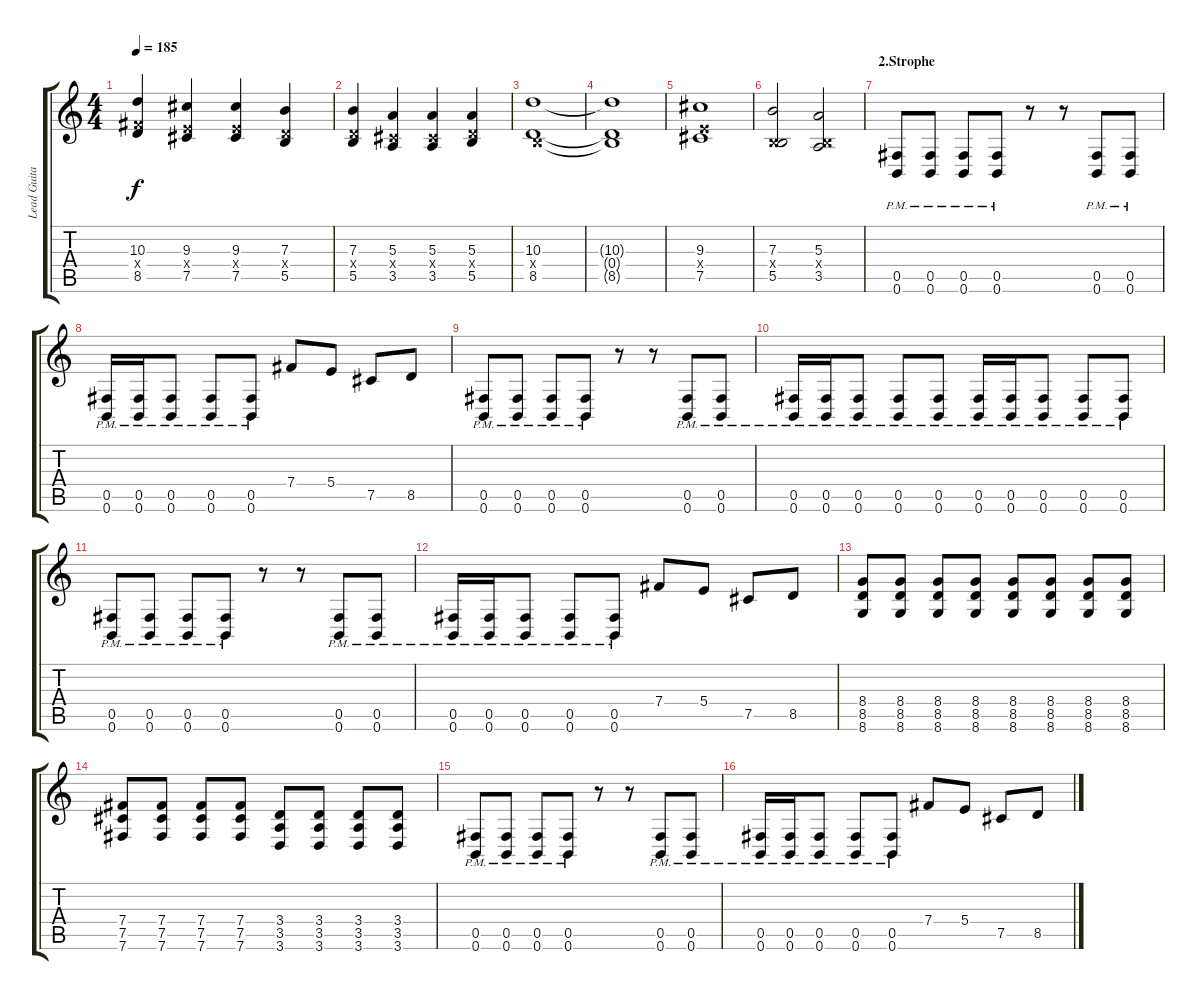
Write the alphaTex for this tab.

\track ("Lead Guitar - Jona" "Lead Guita") {instrument distortionguitar}
\staff {score tabs}
\tuning (Db4 Ab3 E3 B2 Gb2 B1) {hide}
\ts (4 4)
\tempo 185
\clef g2
\ks c
(10.3 7.4{x} 8.5).4{dy f} (9.3 5.4{x} 7.5).4 (9.3 5.4{x} 7.5).4 (7.3 3.4{x} 5.5).4 |
(7.3 3.4{x} 5.5).4 (5.3 2.4{x} 3.5).4 (5.3 2.4{x} 3.5).4 (5.3 3.4{x} 5.5).4 |
(10.3 0.4{x} 8.5).1 |
(10.3{t} 0.4{t} 8.5{t}).1 |
(9.3 5.4{x} 7.5).1 |
(7.3 0.4{x} 5.5).2 (5.3 0.4{x} 3.5).2 |
\section ("" "2.Strophe")
(0.5 0.6{pm}).8 (0.5 0.6{pm}).8 (0.5 0.6{pm}).8 (0.5 0.6{pm}).8 r.8 r.8 (0.5 0.6{pm}).8 (0.5 0.6{pm}).8 |
(0.5 0.6{pm}).16 (0.5 0.6{pm}).16 (0.5 0.6{pm}).8 (0.5 0.6{pm}).8 (0.5 0.6{pm}).8 7.4.8 5.4.8 7.5.8 8.5.8 |
(0.5 0.6{pm}).8 (0.5 0.6{pm}).8 (0.5 0.6{pm}).8 (0.5 0.6{pm}).8 r.8 r.8 (0.5 0.6{pm}).8 (0.5 0.6{pm}).8 |
(0.5 0.6{pm}).16 (0.5 0.6{pm}).16 (0.5 0.6{pm}).8 (0.5 0.6{pm}).8 (0.5 0.6{pm}).8 (0.5 0.6{pm}).16 (0.5 0.6{pm}).16 (0.5 0.6{pm}).8 (0.5 0.6{pm}).8 (0.5 0.6{pm}).8 |
(0.5 0.6{pm}).8 (0.5 0.6{pm}).8 (0.5 0.6{pm}).8 (0.5 0.6{pm}).8 r.8 r.8 (0.5 0.6{pm}).8 (0.5 0.6{pm}).8 |
(0.5 0.6{pm}).16 (0.5 0.6{pm}).16 (0.5 0.6{pm}).8 (0.5 0.6{pm}).8 (0.5 0.6{pm}).8 7.4.8 5.4.8 7.5.8 8.5.8 |
(8.4 8.5 8.6).8 (8.4 8.5 8.6).8 (8.4 8.5 8.6).8 (8.4 8.5 8.6).8 (8.4 8.5 8.6).8 (8.4 8.5 8.6).8 (8.4 8.5 8.6).8 (8.4 8.5 8.6).8 |
(7.4 7.5 7.6).8 (7.4 7.5 7.6).8 (7.4 7.5 7.6).8 (7.4 7.5 7.6).8 (3.4 3.5 3.6).8 (3.4 3.5 3.6).8 (3.4 3.5 3.6).8 (3.4 3.5 3.6).8 |
(0.5 0.6{pm}).8 (0.5 0.6{pm}).8 (0.5 0.6{pm}).8 (0.5 0.6{pm}).8 r.8 r.8 (0.5 0.6{pm}).8 (0.5 0.6{pm}).8 |
(0.5 0.6{pm}).16 (0.5 0.6{pm}).16 (0.5 0.6{pm}).8 (0.5 0.6{pm}).8 (0.5 0.6{pm}).8 7.4.8 5.4.8 7.5.8 8.5.8
